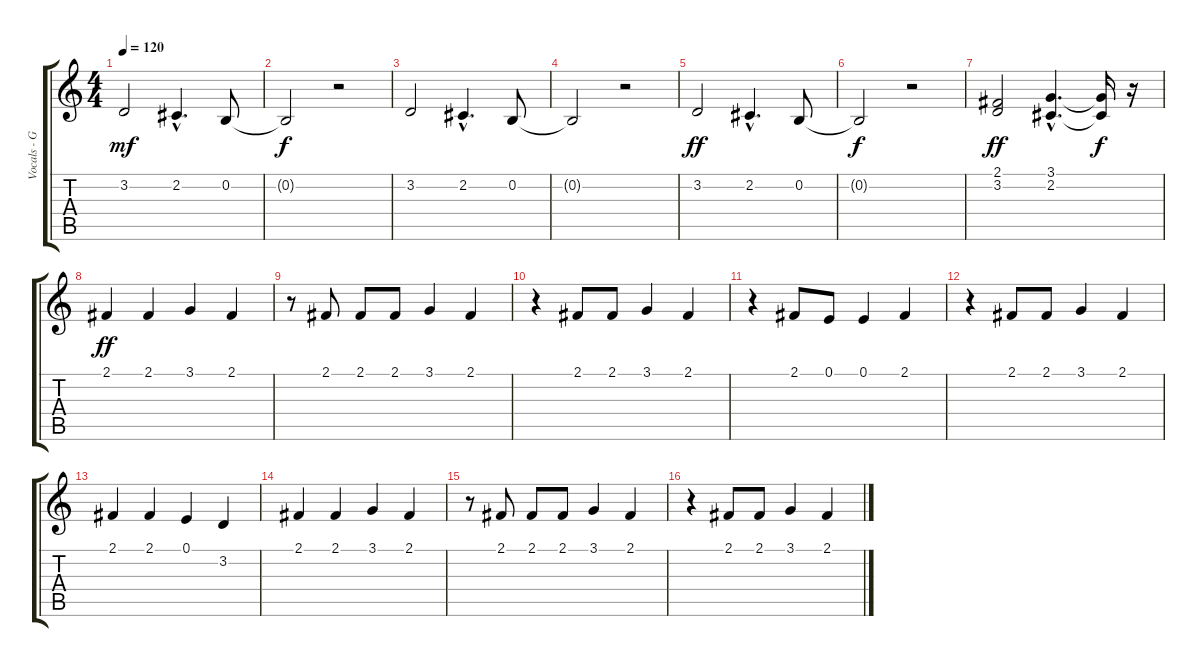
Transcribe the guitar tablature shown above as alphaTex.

\track ("Vocals - Greg Graffin" "Vocals - G") {instrument lead8bassandlead}
\staff {score tabs}
\tuning (E4 B3 G3 D3 A2 E2) {hide}
\ts (4 4)
\tempo 120
\clef g2
\ks c
3.2.2{dy mf} 2.2{hac}.4{d} 0.2.8 |
0.2{t}.2{dy f} r.2 |
3.2.2 2.2{hac}.4{d} 0.2.8 |
0.2{t}.2 r.2 |
3.2.2{dy ff} 2.2{hac}.4{d} 0.2.8 |
0.2{t}.2{dy f} r.2 |
(2.1 3.2).2{dy ff} (3.1{hac} 2.2{hac}).4{d} (3.1{t} 2.2{t}).16{dy f} r.16 |
2.1.4{dy ff} 2.1.4 3.1.4 2.1.4 |
r.8 2.1.8 2.1.8 2.1.8 3.1.4 2.1.4 |
r.4 2.1.8 2.1.8 3.1.4 2.1.4 |
r.4 2.1.8 0.1.8 0.1.4 2.1.4 |
r.4 2.1.8 2.1.8 3.1.4 2.1.4 |
2.1.4 2.1.4 0.1.4 3.2.4 |
2.1.4 2.1.4 3.1.4 2.1.4 |
r.8 2.1.8 2.1.8 2.1.8 3.1.4 2.1.4 |
r.4 2.1.8 2.1.8 3.1.4 2.1.4
